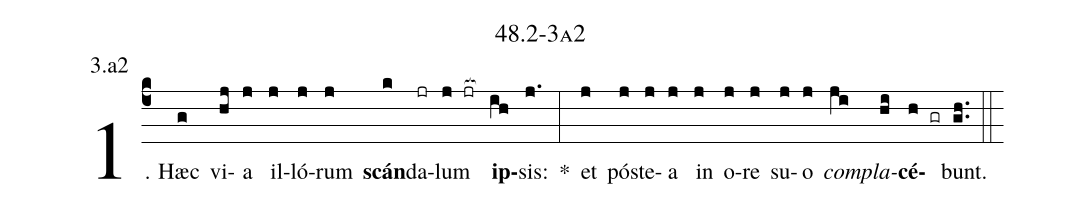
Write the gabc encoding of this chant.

name: 48.2-3a2;
annotation: 3.a2;
%%
(c4)1. Hæc(g) vi(hj)a(j) il(j)ló(j)rum(j) <b>scán</b>(k)da(jr)lum(j jr[ocb:1{]) <b>ip</b>(ih[ocb:0}])sis:(j.) *(:) et(j) póst(j)e(j)a(j) in(j) o(j)re(j) su(j)o(j) <i>com</i>(ji)<i>pla</i>(hi)<b>cé</b>(h gr)bunt.(gh..) (::)


%E(j) u(j) o(ji) u(hi) a(h) e.(gh..) (::)
